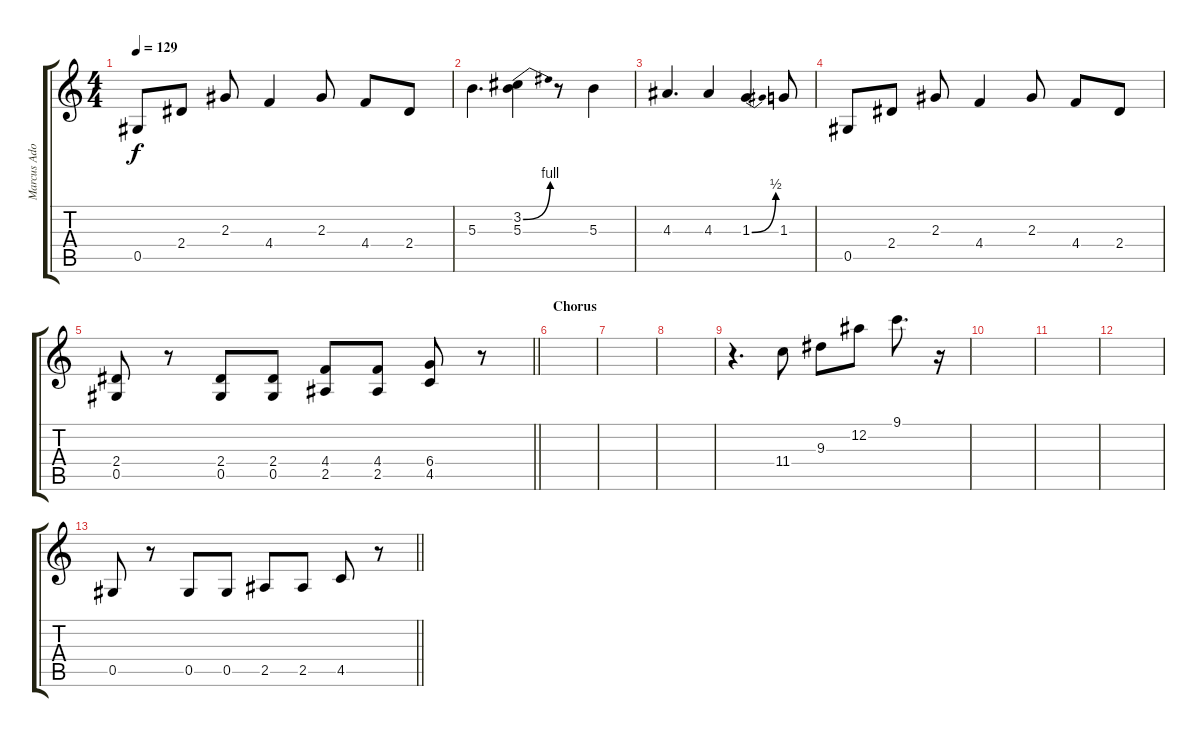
\track ("Marcus Adoro(Lead)" "Marcus Ado") {instrument overdrivenguitar}
\staff {score tabs}
\tuning (Eb4 Bb3 Gb3 Db3 Ab2 Eb2) {hide}
\ts (4 4)
\tempo 129
\clef g2
\ks c
0.5.8{dy f} 2.4.8 2.3.8 4.4.4 2.3.8 4.4.8 2.4.8 |
5.3.4{d} (3.2{be (bend 0 0 60 4)} 5.3).4 r.8 5.3.4 |
4.3.4{d} 4.3.4 1.3{be (bend 0 0 60 2)}.4 1.3.8 |
0.5.8 2.4.8 2.3.8 4.4.4 2.3.8 4.4.8 2.4.8 |
\barLineRight lightlight
(2.4 0.5).8 r.8 (2.4 0.5).8 (2.4 0.5).8 (4.4 2.5).8 (4.4 2.5).8 (6.4 4.5).8 r.8 |
\section ("" "Chorus")
|
|
|
r.4{d} 11.4.8 9.3.8 12.2.8 9.1.8{d} r.16 |
|
|
|
\barLineRight lightlight
0.5.8 r.8 0.5.8 0.5.8 2.5.8 2.5.8 4.5.8 r.8
